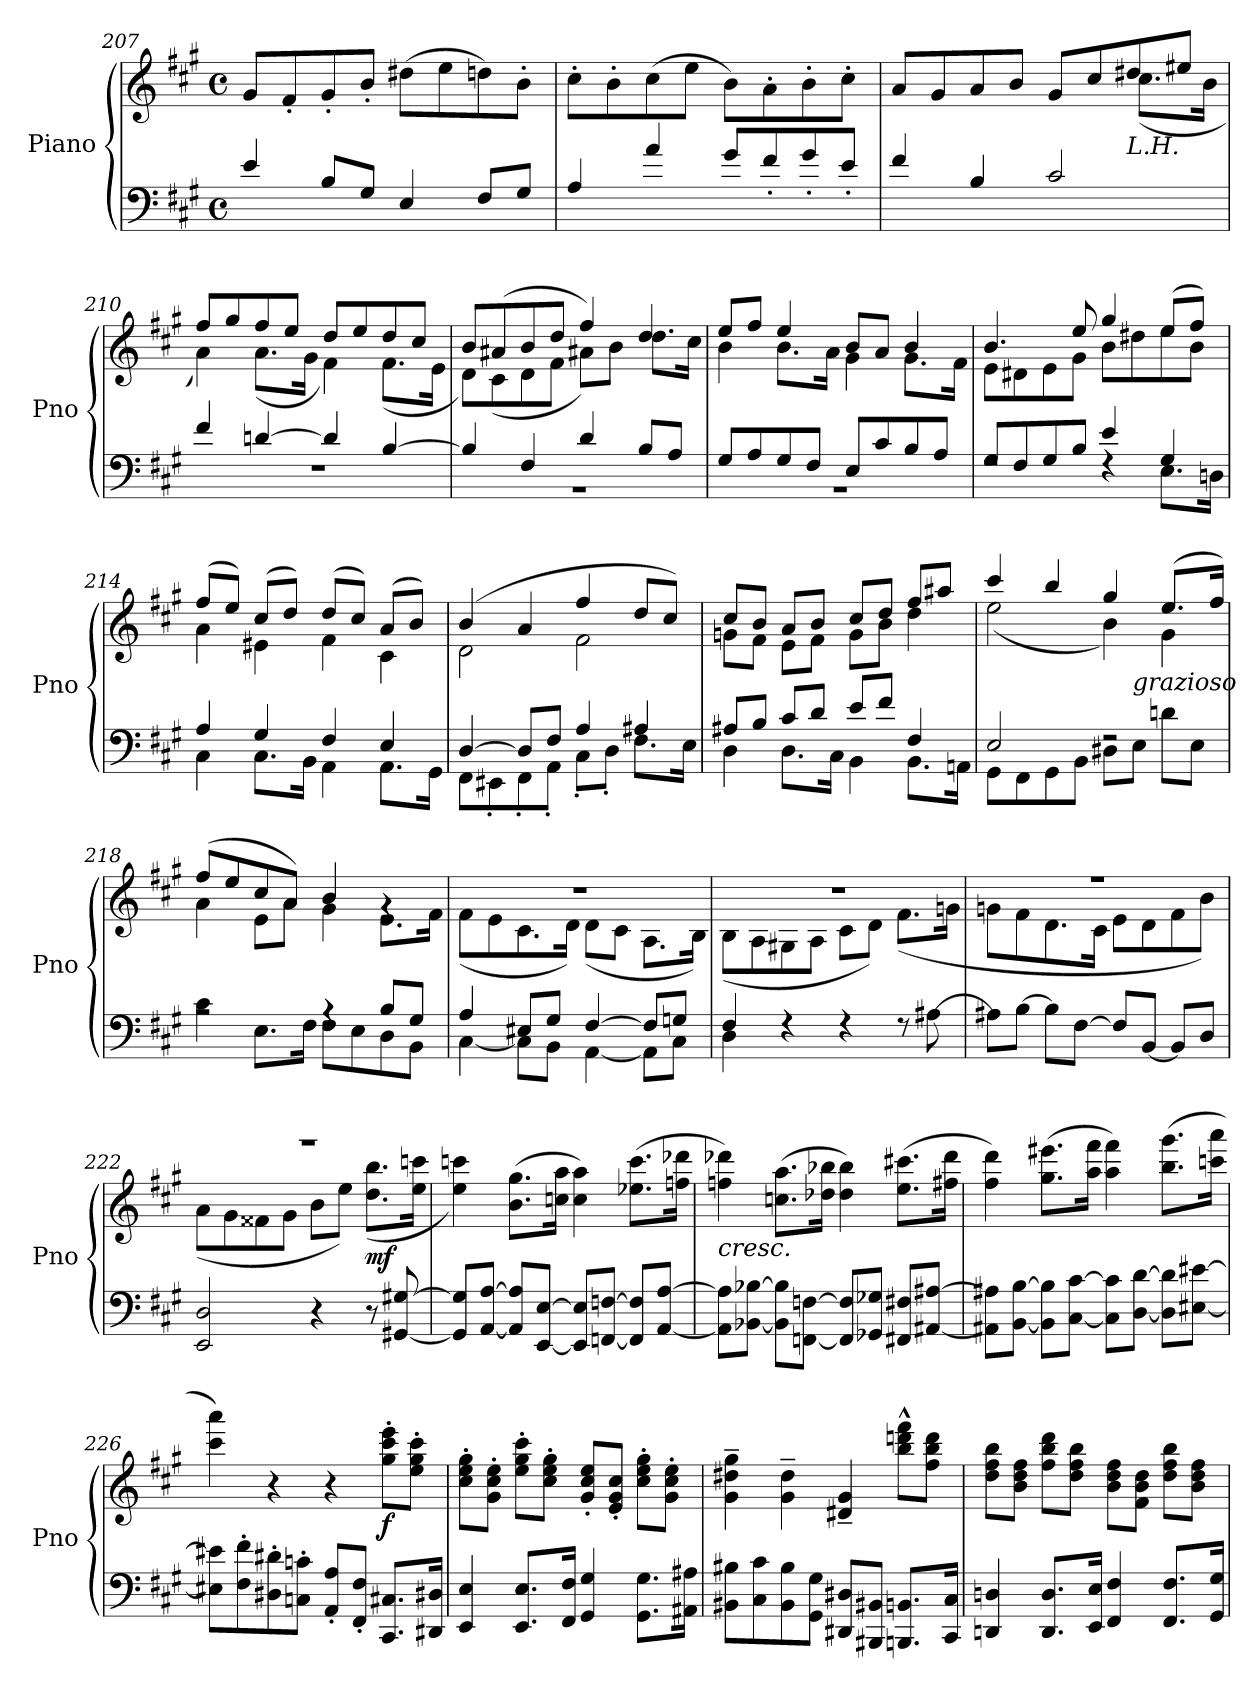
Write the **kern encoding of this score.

**kern	**kern	**dynam
*part1	*part1	*part1
*staff2	*staff1	*staff1/2
*I"Piano	*	*
*I'Pno	*	*
!!LO:LB:g=z
*clefF4	*clefG2	*
*k[f#c#g#]	*k[f#c#g#]	*
*M4/4	*M4/4	*
*met(c)	*met(c)	*
=207	=207	=207
4e/	8g#/L	.
.	8f#'/	.
8B/L	8g#'/	.
8G#/J	8b'/J	.
4E/	(>8dd#X\L	.
.	8ee\	.
8F#/L	8ddn\)	.
8G#/J	8b'\J	.
=208	=208	=208
4A/	8cc#'\L	.
.	8b'\	.
4a/	(>8cc#\	.
.	8ee\J	.
8g#/L	8b\L)	.
8f#'/	8a'\	.
8g#'/	8b'\	.
8e'/J	8cc#'\J	.
=209	=209	=209
*	*^	*
4f#/	8a/L	2.ryy	.
.	8g#/	.	.
4B/	8a/	.	.
.	8b/J	.	.
2c#/	8g#/L	.	.
.	8cc#/	.	.
!	!LO:TX:b:i:t=L.H.	!	!
.	8dd#X/	(<8.cc#\L	.
.	8ee#X/J	.	.
.	.	16b\Jk	.
=210	=210	=210	=210
*^	*	*	*
4f#/	1rF	8ff#/L	4a\)	.
.	.	8gg#/	.	.
[4dn/	.	8ff#/	(<8.a\L	.
.	.	8ee/J	.	.
.	.	.	16g#\Jk	.
4d/]	.	8dd/L	4f#\)	.
.	.	8ee/	.	.
[4B/	.	8dd/	(<8.f#\L	.
.	.	8cc#/J	.	.
.	.	.	16e\Jk	.
!!LO:LB:g=z	!!
=211	=211	=211	=211	=211
4B/]	1r	8b/L	8d\L)	.
.	.	(>8a#X/	(<8c#\	.
4F#/	.	8b/	8d\	.
.	.	8dd/J	8f#\J	.
4d/	.	4ff#/)	8a#X\L)	.
.	.	.	8b\J	.
8B/L	.	4dd/	8.dd\L	.
8A/J	.	.	.	.
.	.	.	16cc#\Jk	.
=212	=212	=212	=212	=212
8G#/L	1r	8ee/L	4b\	.
8A/	.	8ff#/J	.	.
8G#/	.	4ee/	8.b\L	.
8F#/J	.	.	.	.
.	.	.	16a\Jk	.
8E/L	.	8b/L	4g#\	.
8c#/	.	8a/J	.	.
8B/	.	4b/	8.g#\L	.
8A/J	.	.	.	.
.	.	.	16f#\Jk	.
=213	=213	=213	=213	=213
8G#/L	2rF	4.b/	8e\L	.
8F#/	.	.	8d#X\	.
8G#/	.	.	8e\	.
8B/J	.	8ee/	8g#\J	.
4e/	4rF	4gg#/	8b\L	.
.	.	.	8dd#X\	.
4G#/	8.E\L	(>8ee/L	8ee\	.
.	.	8ff#/J)	8b\J	.
.	16Dn\Jk	.	.	.
=214	=214	=214	=214	=214
4A/	4C#\	(>8ff#/L	4a\	.
.	.	8ee/J)	.	.
4G#/	8.C#\L	(>8cc#/L	4e#X\	.
.	.	8dd/J)	.	.
.	16BB\Jk	.	.	.
4F#/	4AA\	(>8dd/L	4f#\	.
.	.	8cc#/J)	.	.
4E/	8.AA\L	(>8a/L	4c#\	.
.	.	8b/J)	.	.
.	16GG#\Jk	.	.	.
!!LO:LB:g=z	!!
=215	=215	=215	=215	=215
[4D/	8FF#\L	(>4b/	2d\	.
.	8EE#X'\	.	.	.
8D/L]	8FF#'\	4a/	.	.
8F#/J	8AA'\J	.	.	.
4A/	8C#'\L	4ff#/	2f#\	.
.	8D'\J	.	.	.
4A#X/	8.F#\L	8dd/L	.	.
.	.	8cc#/J)	.	.
.	16E\Jk	.	.	.
=216	=216	=216	=216	=216
8A#X/L	4D\	8cc#/L	8gn\L	.
8B/J	.	8b/J	8f#\J	.
8c#/L	8.D\L	8a/L	8e\L	.
8d/J	.	8b/J	8f#\J	.
.	16C#\Jk	.	.	.
8e/L	4BB\	8cc#/L	8g\L	.
8f#/J	.	8dd/J	8b\J	.
4F#/	8.BB\L	8ff#/L	4dd\	.
.	.	8aa#X/J	.	.
.	16AAn\Jk	.	.	.
=217	=217	=217	=217	=217
2E/	8GG#\L	4ccc#/	(<2ee\	.
.	8FF#\	.	.	.
.	8GG#\	4bb/	.	.
.	8BB\J	.	.	.
2rF	8D#X\L	4gg#/	4b\)	.
!	!LO:TX:a:i:t=grazioso	!	!	!
.	8E\J	.	.	.
.	8dn\L	(>8.ee/L	4g#\	.
.	8E\J	.	.	.
.	.	16ff#/Jk)	.	.
=218	=218	=218	=218	=218
2rA	4c#\	(>8ff#/L	4a\	.
.	.	8ee/	.	.
.	8.E\L	8cc#/	8e\L	.
.	.	8a/J)	8a\J	.
.	16F#\Jk	.	.	.
4rA	8F#\L	4b/	4g#\	.
.	8E\	.	.	.
8B/L	8D\	4rg	8.e\L	.
8G#/J	8BB\J	.	.	.
.	.	.	16f#\Jk	.
!!LO:LB:g=z	!!
=219	=219	=219	=219	=219
4A/	[4C#\	1r	(>8f#\L	.
.	.	.	8e\	.
8E#X/L	8C#\L]	.	8.c#\	.
8G#/J	8BB\J	.	.	.
.	.	.	16d\Jk)	.
[4F#/	[4AA\	.	(>8d\L	.
.	.	.	8c#\J	.
8F#/L]	8AA\L]	.	8.A\L	.
8Gn/J	8C#\J	.	.	.
.	.	.	16B\Jk)	.
=220	=220	=220	=220	=220
4F#/	4D\	1r	(>8B\L	.
.	.	.	8A\	.
4rF	4rAyy	.	8G#X\	.
.	.	.	8A\J	.
4rF	4rAyy	.	8c#\L	.
.	.	.	8d\J)	.
8rF	8rAyy	.	(>8.f#\L	.
8ryy	[8A#X\	.	.	.
.	.	.	16gn\Jk	.
*v	*v	*	*	*
=221	=221	=221	=221
8A#X\L]	1r	8gn\L	.
[8B\J	.	8f#\	.
8B\L]	.	8.d\	.
[8F#\J	.	.	.
.	.	16c#\Jk	.
8F#/L]	.	8e\L	.
[8BB/J	.	8d\	.
8BB/L]	.	8f#\	.
8D/J	.	8b\J)	.
=222	=222	=222	=222
2EE/ 2D/	1r	(<8a\L	.
.	.	8g#\	.
.	.	8f##X\	.
.	.	8g#\J	.
4r	.	8b\L	.
.	.	8ee\J)	.
!	!	!	!LO:DY:b
8r	.	(>8.dd\ 8.bb\L	mf
[8GG#X/ [8G#X/	.	.	.
.	.	16ee\ 16cccn\Jk	.
*	*v	*v	*
!!LO:PB:g=z
=223	=223	=223
8GG#/] 8G#/]L	4ee\ 4cccn\)	.
[8AA/ [8A/J	.	.
8AA/] 8A/]L	(>8.b\ 8.gg#\L	.
[8EE/ [8E/J	.	.
.	16ccn\ 16aa\Jk	.
8EE/] 8E/]L	4cc\ 4aa\)	.
[8FFn/ [8Fn/J	.	.
8FF/] 8F/]L	(>8.ee-X\ 8.ccc\L	.
[8AA/ [8A/J	.	.
.	16ffn\ 16ddd-X\Jk	.
=224	=224	=224
!	!LO:TX:b:i:t=cresc.	!
8AA\] 8A\]L	4ffn\ 4ddd-X\)	.
[8BB-X\ [8B-X\J	.	.
8BB-\] 8B-\]L	(>8.ccn\ 8.aa\L	.
[8FFn\ [8Fn\J	.	.
.	16dd-X\ 16bb-X\Jk	.
8FF/] 8F/]L	4dd-\ 4bb-\)	.
8GG-X/ 8G-X/J	.	.
8FF#X/ 8F#X/L	(>8.ee\ 8.ccc#X\L	.
[8AA#X/ [8A#X/J	.	.
.	16ff#X\ 16ddd-\Jk	.
=225	=225	=225
8AA#X\] 8A#X\]L	4ff#\ 4ddd\)	.
[8BB\ [8B\J	.	.
8BB\] 8B\]L	(>8.gg#\ 8.eee#X\L	.
[8C#\ [8c#\J	.	.
.	16aa\ 16fff#\Jk	.
8C#\] 8c#\]L	4aa\ 4fff#\)	.
[8D\ [8d\J	.	.
8D\] 8d\]L	(>8.bb\ 8.ggg#\L	.
[8E#X\ [8e#X\J	.	.
.	16cccn\ 16aaa\Jk	.
!!LO:LB:g=z
=226	=226	=226
8E#X\] 8e#X\]L	4ccc#\ 4aaa\)	.
8F#\' 8f#\'	.	.
8D#X\' 8d#X\'	4r	.
8Cn\' 8cn\'J	.	.
8AA/' 8A/'L	4r	.
8FF#/' 8F#/'J	.	.
!	!	!LO:DY:b
8.CC#/ 8.C#i/L	8gg#\' 8ccc#\' 8eee\'L	f
.	8ee\' 8gg#\' 8ccc#\'J	.
16DD#X/ 16D#X/Jk	.	.
=227	=227	=227
4EE/ 4E/	8cc#\' 8ee\' 8gg#\'L	.
.	8g#\' 8cc#\' 8ee\'J	.
8.EE/ 8.E/L	8ee\' 8gg#\' 8ccc#\'L	.
.	8cc#\' 8ee\' 8gg#\'J	.
16FF#/ 16F#/Jk	.	.
4GG#/ 4G#/	8g#/' 8cc#/' 8ee/'L	.
.	8e/' 8g#/' 8cc#/'J	.
8.GG#\ 8.G#\L	8cc#\' 8ee\' 8gg#\'L	.
.	8g#\' 8cc#\' 8ee\'J	.
16AA#X\ 16A#X\Jk	.	.
=228	=228	=228
8BB#X\ 8B#X\L	4g#\~ 4dd#i\~ 4gg#\~	.
8C#\ 8c#\	.	.
8BB#\ 8B#\	4g#\~ 4dd#\~	.
8GG#\ 8G#\J	.	.
8DD#X/ 8D#X/L	4d#i/~ 4g#/~	.
8BBB#X/ 8BB#X/J	.	.
8.BBBn/ 8.BBn/L	8bb\^^ 8dddn\^^ 8fff#\^^L	.
.	8ff#\ 8bb\ 8ddd\J	.
16CC#/ 16C#/Jk	.	.
!!LO:LB:g=z
=229	=229	=229
4DDn/ 4Dn/	8dd\ 8ff#\ 8bb\L	.
.	8b\ 8dd\ 8ff#\J	.
8.DD/ 8.D/L	8ff#\ 8bb\ 8ddd\L	.
.	8dd\ 8ff#\ 8bb\J	.
16EE/ 16E/Jk	.	.
4FF#/ 4F#/	8b\ 8dd\ 8ff#\L	.
.	8f#\ 8b\ 8dd\J	.
8.FF#/ 8.F#/L	8dd\ 8ff#\ 8bb\L	.
.	8b\ 8dd\ 8ff#\J	.
16GG#/ 16G#/Jk	.	.
=	=	=
*-	*-	*-
